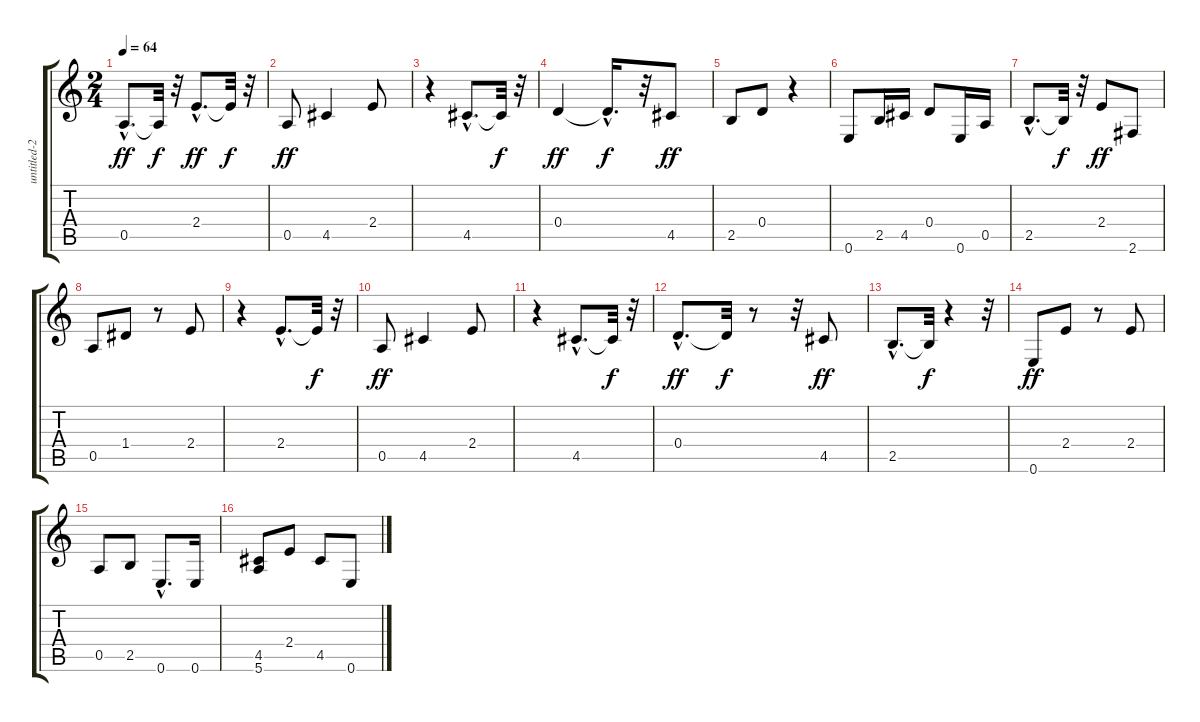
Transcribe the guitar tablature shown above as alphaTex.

\track ("untitled-2" "untitled-2") {instrument acousticguitarnylon}
\staff {score tabs}
\tuning (E4 B3 G3 D3 A2 E2) {hide}
\ts (2 4)
\tempo 64
\clef g2
\ks c
0.5{hac}.8{d dy ff} 0.5{t}.32{dy f} r.32 2.4{hac}.8{d dy ff} 2.4{t}.32{dy f} r.32 |
0.5.8{dy ff} 4.5.4 2.4.8 |
r.4 4.5{hac}.8{d} 4.5{t}.32{dy f} r.32 |
0.4.4{dy ff} 0.4{hac t}.16{d dy f} r.32 4.5.8{dy ff} |
2.5.8 0.4.8 r.4 |
0.6.8 2.5.16 4.5.16 0.4.8 0.6.16 0.5.16 |
2.5{hac}.8{d} 2.5{t}.32{dy f} r.32 2.4.8{dy ff} 2.6.8 |
0.5.8 1.4.8 r.8 2.4.8 |
r.4 2.4{hac}.8{d} 2.4{t}.32{dy f} r.32 |
0.5.8{dy ff} 4.5.4 2.4.8 |
r.4 4.5{hac}.8{d} 4.5{t}.32{dy f} r.32 |
0.4{hac}.8{d dy ff} 0.4{t}.32{dy f} r.8 r.32 4.5.8{dy ff} |
2.5{hac}.8{d} 2.5{t}.32{dy f} r.4 r.32 |
0.6.8{dy ff} 2.4.8 r.8 2.4.8 |
0.5.8 2.5.8 0.6{hac}.8{d} 0.6.16 |
(4.5 5.6).8 2.4.8 4.5.8 0.6.8
